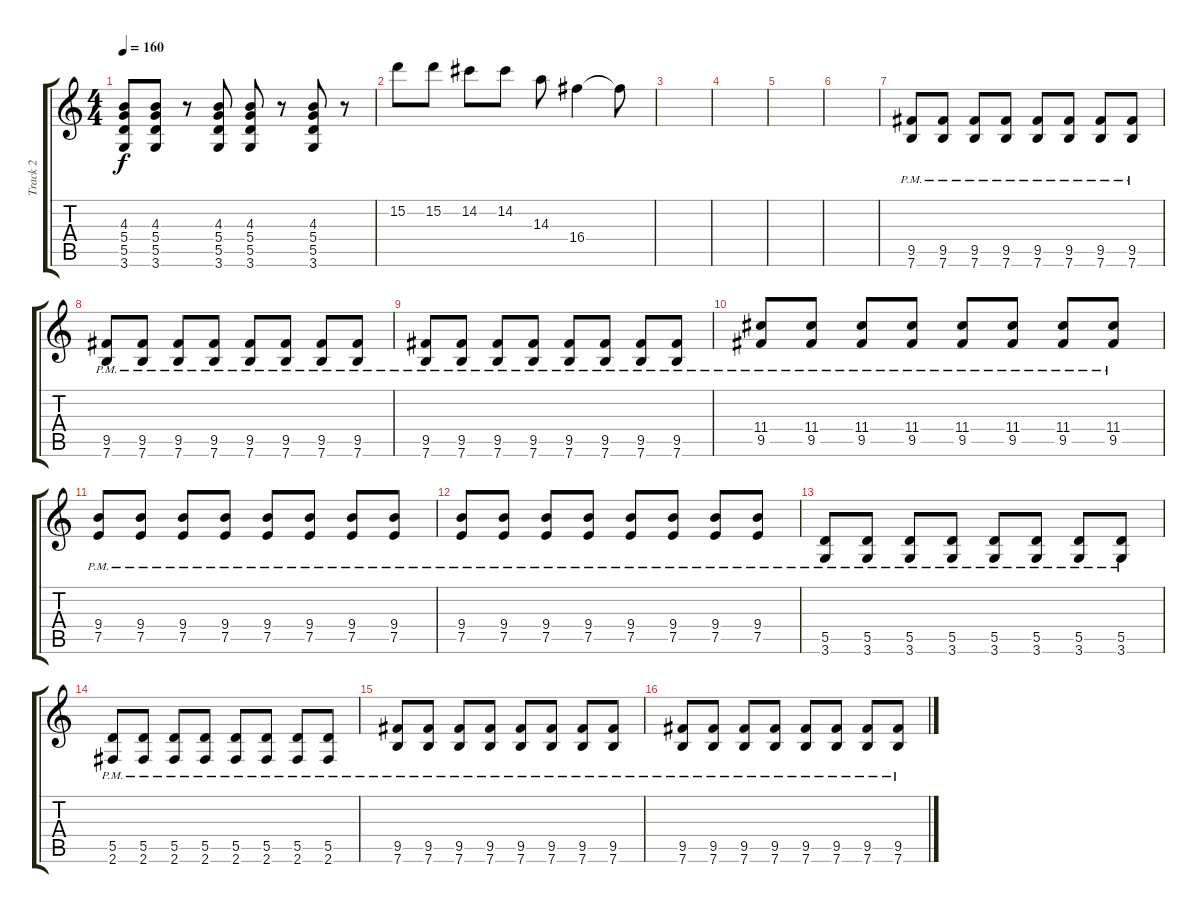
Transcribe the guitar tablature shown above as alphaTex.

\track ("Track 2" "Track 2") {instrument acousticguitarsteel}
\staff {score tabs}
\tuning (E4 B3 G3 D3 A2 E2) {hide}
\ts (4 4)
\tempo 160
\clef g2
\ks c
(4.3 5.4 5.5 3.6).8{dy f} (4.3 5.4 5.5 3.6).8 r.8 (4.3 5.4 5.5 3.6).8 (4.3 5.4 5.5 3.6).8 r.8 (4.3 5.4 5.5 3.6).8 r.8 |
15.2.8 15.2.8 14.2.8 14.2.8 14.3.8 16.4.4 16.4{t}.8 |
|
|
|
|
(9.5 7.6{pm}).8 (9.5 7.6{pm}).8 (9.5 7.6{pm}).8 (9.5 7.6{pm}).8 (9.5 7.6{pm}).8 (9.5 7.6{pm}).8 (9.5 7.6{pm}).8 (9.5 7.6{pm}).8 |
(9.5 7.6{pm}).8 (9.5 7.6{pm}).8 (9.5 7.6{pm}).8 (9.5 7.6{pm}).8 (9.5 7.6{pm}).8 (9.5 7.6{pm}).8 (9.5 7.6{pm}).8 (9.5 7.6{pm}).8 |
(9.5 7.6{pm}).8 (9.5 7.6{pm}).8 (9.5 7.6{pm}).8 (9.5 7.6{pm}).8 (9.5 7.6{pm}).8 (9.5 7.6{pm}).8 (9.5 7.6{pm}).8 (9.5 7.6{pm}).8 |
(11.4 9.5{pm}).8 (11.4 9.5{pm}).8 (11.4 9.5{pm}).8 (11.4 9.5{pm}).8 (11.4 9.5{pm}).8 (11.4 9.5{pm}).8 (11.4 9.5{pm}).8 (11.4 9.5{pm}).8 |
(9.4 7.5{pm}).8 (9.4 7.5{pm}).8 (9.4 7.5{pm}).8 (9.4 7.5{pm}).8 (9.4 7.5{pm}).8 (9.4 7.5{pm}).8 (9.4 7.5{pm}).8 (9.4 7.5{pm}).8 |
(9.4 7.5{pm}).8 (9.4 7.5{pm}).8 (9.4 7.5{pm}).8 (9.4 7.5{pm}).8 (9.4 7.5{pm}).8 (9.4 7.5{pm}).8 (9.4 7.5{pm}).8 (9.4 7.5{pm}).8 |
(5.5 3.6{pm}).8 (5.5 3.6{pm}).8 (5.5 3.6{pm}).8 (5.5 3.6{pm}).8 (5.5 3.6{pm}).8 (5.5 3.6{pm}).8 (5.5 3.6{pm}).8 (5.5 3.6{pm}).8 |
(5.5 2.6{pm}).8 (5.5 2.6{pm}).8 (5.5 2.6{pm}).8 (5.5 2.6{pm}).8 (5.5 2.6{pm}).8 (5.5 2.6{pm}).8 (5.5 2.6{pm}).8 (5.5 2.6{pm}).8 |
(9.5 7.6{pm}).8 (9.5 7.6{pm}).8 (9.5 7.6{pm}).8 (9.5 7.6{pm}).8 (9.5 7.6{pm}).8 (9.5 7.6{pm}).8 (9.5 7.6{pm}).8 (9.5 7.6{pm}).8 |
(9.5 7.6{pm}).8 (9.5 7.6{pm}).8 (9.5 7.6{pm}).8 (9.5 7.6{pm}).8 (9.5 7.6{pm}).8 (9.5 7.6{pm}).8 (9.5 7.6{pm}).8 (9.5 7.6{pm}).8
